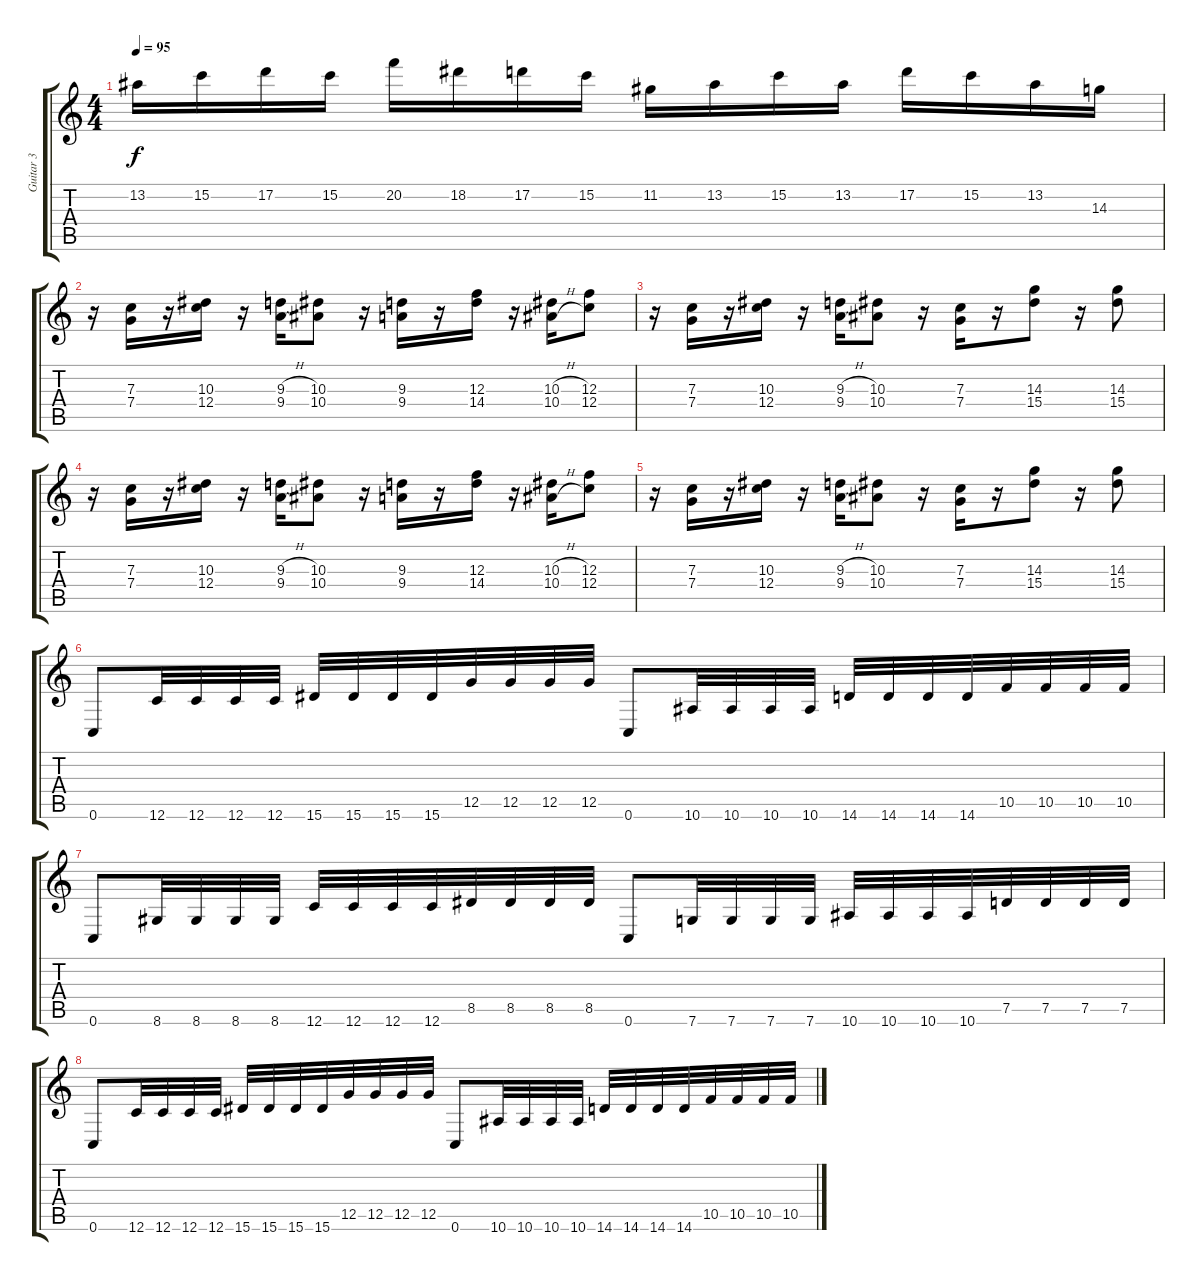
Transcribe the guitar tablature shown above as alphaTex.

\track ("Guitar 3" "Guitar 3") {instrument distortionguitar}
\staff {score tabs}
\tuning (D4 A3 F3 C3 G2 C2) {hide}
\ts (4 4)
\tempo 95
\clef g2
\ks c
13.2.16{dy f} 15.2.16 17.2.16 15.2.16 20.2.16 18.2.16 17.2.16 15.2.16 11.2.16 13.2.16 15.2.16 13.2.16 17.2.16 15.2.16 13.2.16 14.3.16 |
r.16{volume 10} (7.3 7.4).16 r.16 (10.3 12.4).16 r.16 (9.3{h} 9.4{h}).16 (10.3 10.4).8 r.16 (9.3 9.4).16 r.16 (12.3 14.4).16 r.16 (10.3{h} 10.4{h}).16 (12.3 12.4).8 |
r.16 (7.3 7.4).16 r.16 (10.3 12.4).16 r.16 (9.3{h} 9.4{h}).16 (10.3 10.4).8 r.16 (7.3 7.4).16 r.16 (14.3 15.4).8 r.16 (14.3 15.4).8 |
r.16 (7.3 7.4).16 r.16 (10.3 12.4).16 r.16 (9.3{h} 9.4{h}).16 (10.3 10.4).8 r.16 (9.3 9.4).16 r.16 (12.3 14.4).16 r.16 (10.3{h} 10.4{h}).16 (12.3 12.4).8 |
r.16 (7.3 7.4).16 r.16 (10.3 12.4).16 r.16 (9.3{h} 9.4{h}).16 (10.3 10.4).8 r.16 (7.3 7.4).16 r.16 (14.3 15.4).8 r.16 (14.3 15.4).8 |
0.6.8 12.6.32 12.6.32 12.6.32 12.6.32 15.6.32 15.6.32 15.6.32 15.6.32 12.5.32 12.5.32 12.5.32 12.5.32 0.6.8 10.6.32 10.6.32 10.6.32 10.6.32 14.6.32 14.6.32 14.6.32 14.6.32 10.5.32 10.5.32 10.5.32 10.5.32 |
0.6.8 8.6.32 8.6.32 8.6.32 8.6.32 12.6.32 12.6.32 12.6.32 12.6.32 8.5.32 8.5.32 8.5.32 8.5.32 0.6.8 7.6.32 7.6.32 7.6.32 7.6.32 10.6.32 10.6.32 10.6.32 10.6.32 7.5.32 7.5.32 7.5.32 7.5.32 |
0.6.8 12.6.32 12.6.32 12.6.32 12.6.32 15.6.32 15.6.32 15.6.32 15.6.32 12.5.32 12.5.32 12.5.32 12.5.32 0.6.8 10.6.32 10.6.32 10.6.32 10.6.32 14.6.32 14.6.32 14.6.32 14.6.32 10.5.32 10.5.32 10.5.32 10.5.32
